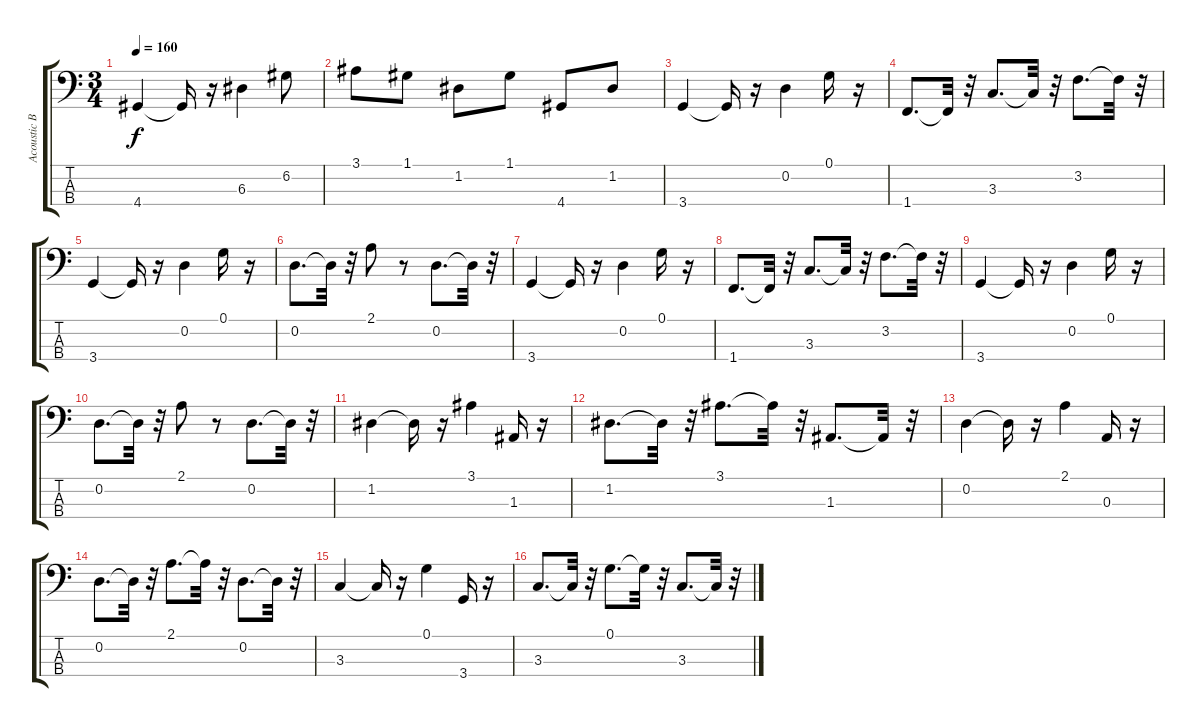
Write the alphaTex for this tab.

\track ("Acoustic Bass" "Acoustic B") {instrument acousticbass}
\staff {score tabs}
\tuning (G2 D2 A1 E1) {hide}
\ts (3 4)
\tempo 160
\clef f4
\ks c
4.4.4{dy f} 4.4{t}.16 r.16 6.3.4 6.2.8 |
3.1.8 1.1.8 1.2.8 1.1.8 4.4.8 1.2.8 |
3.4.4 3.4{t}.16 r.16 0.2.4 0.1.16 r.16 |
1.4.8{d} 1.4{t}.32 r.32 3.3.8{d} 3.3{t}.32 r.32 3.2.8{d} 3.2{t}.32 r.32 |
3.4.4 3.4{t}.16 r.16 0.2.4 0.1.16 r.16 |
0.2.8{d} 0.2{t}.32 r.32 2.1.8 r.8 0.2.8{d} 0.2{t}.32 r.32 |
3.4.4 3.4{t}.16 r.16 0.2.4 0.1.16 r.16 |
1.4.8{d} 1.4{t}.32 r.32 3.3.8{d} 3.3{t}.32 r.32 3.2.8{d} 3.2{t}.32 r.32 |
3.4.4 3.4{t}.16 r.16 0.2.4 0.1.16 r.16 |
0.2.8{d} 0.2{t}.32 r.32 2.1.8 r.8 0.2.8{d} 0.2{t}.32 r.32 |
1.2.4 1.2{t}.16 r.16 3.1.4 1.3.16 r.16 |
1.2.8{d} 1.2{t}.32 r.32 3.1.8{d} 3.1{t}.32 r.32 1.3.8{d} 1.3{t}.32 r.32 |
0.2.4 0.2{t}.16 r.16 2.1.4 0.3.16 r.16 |
0.2.8{d} 0.2{t}.32 r.32 2.1.8{d} 2.1{t}.32 r.32 0.2.8{d} 0.2{t}.32 r.32 |
3.3.4 3.3{t}.16 r.16 0.1.4 3.4.16 r.16 |
3.3.8{d} 3.3{t}.32 r.32 0.1.8{d} 0.1{t}.32 r.32 3.3.8{d} 3.3{t}.32 r.32
